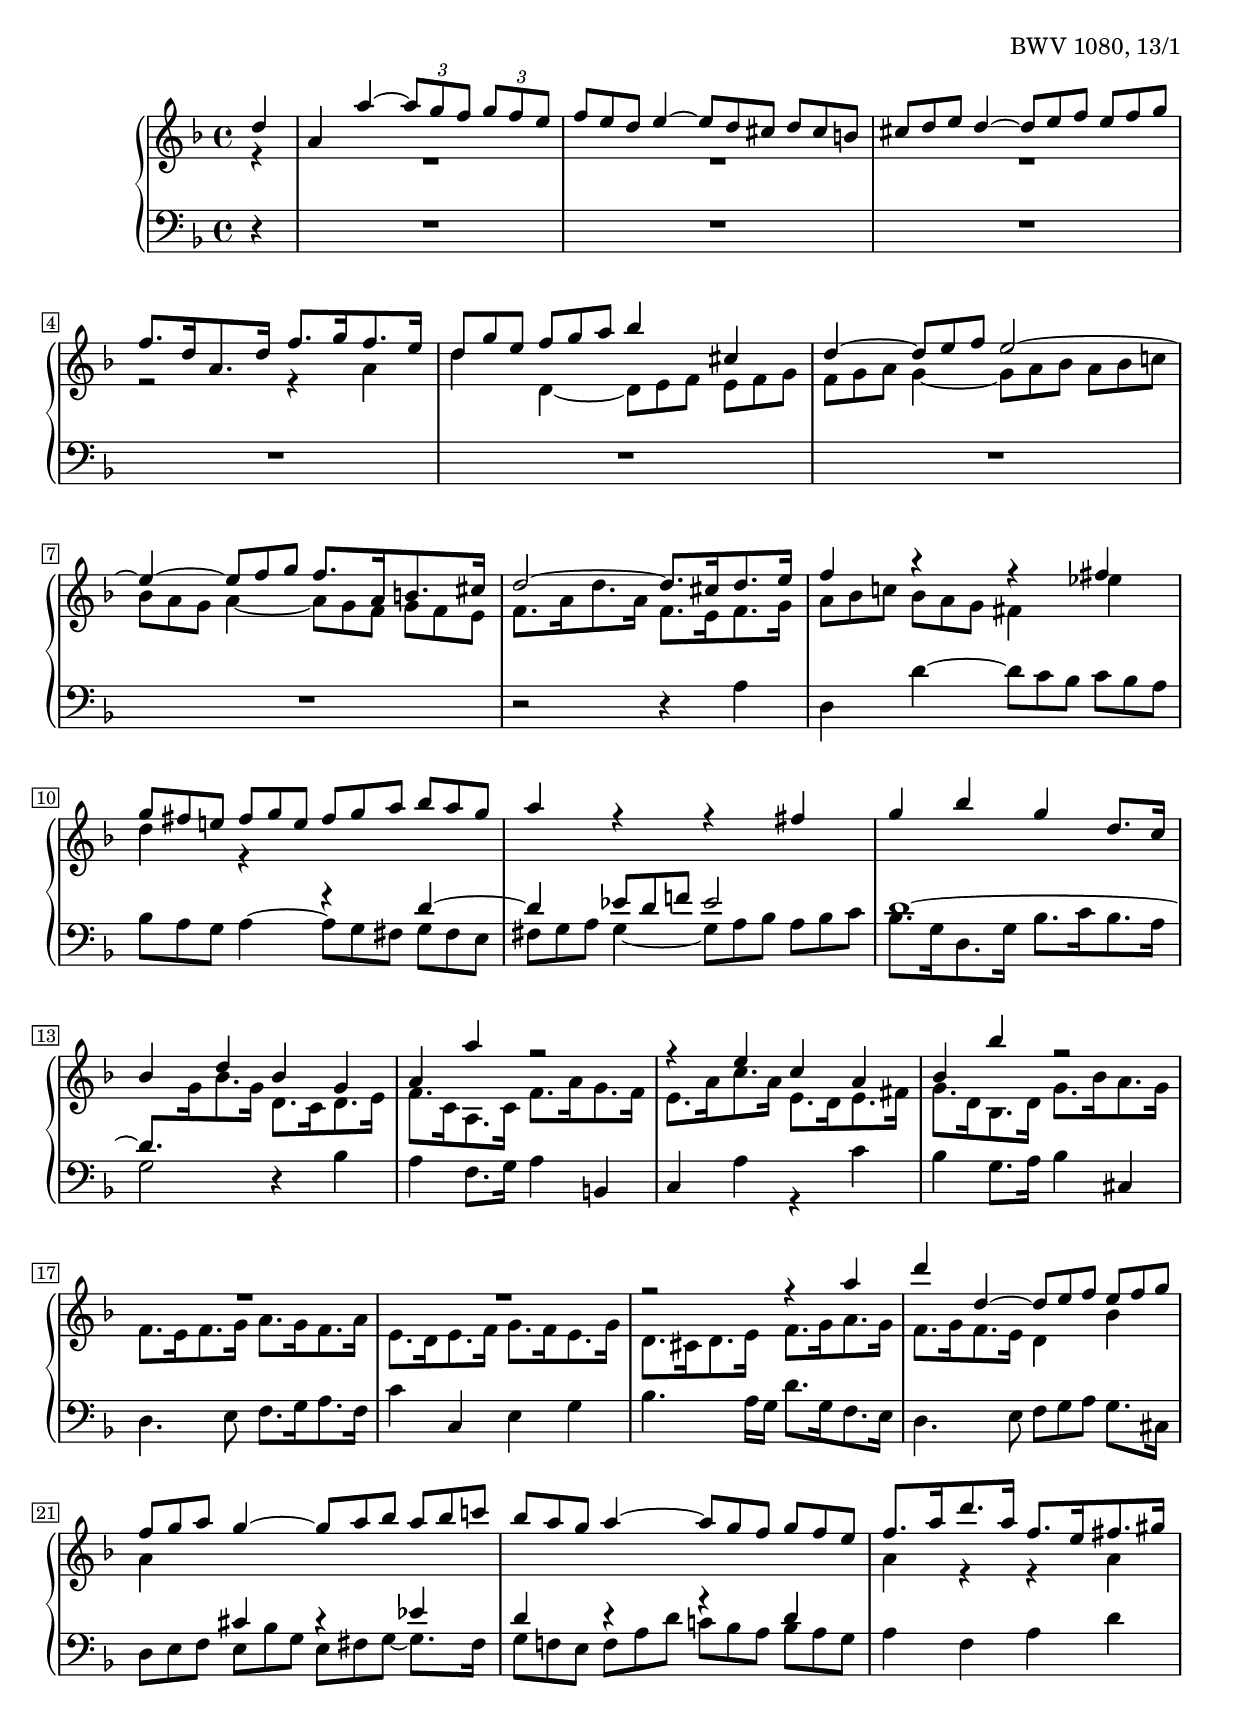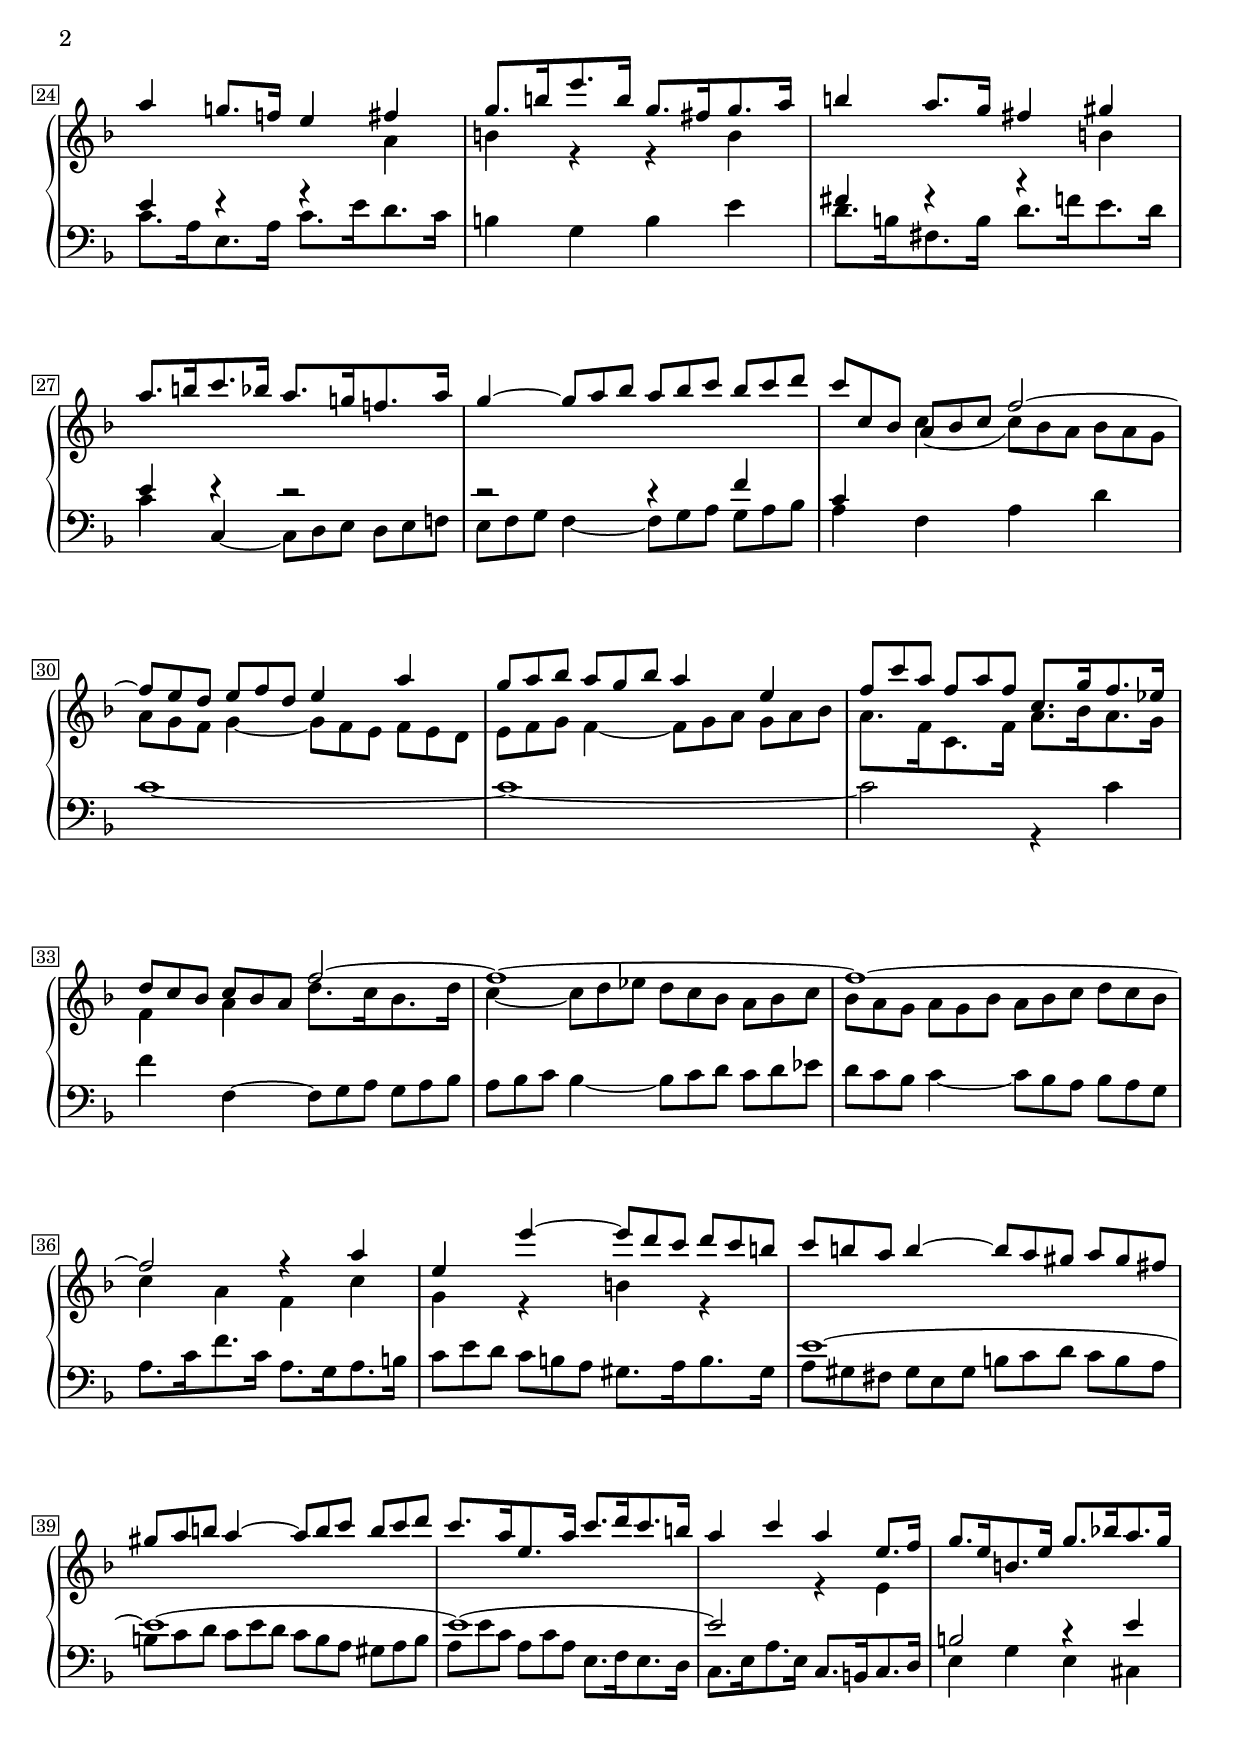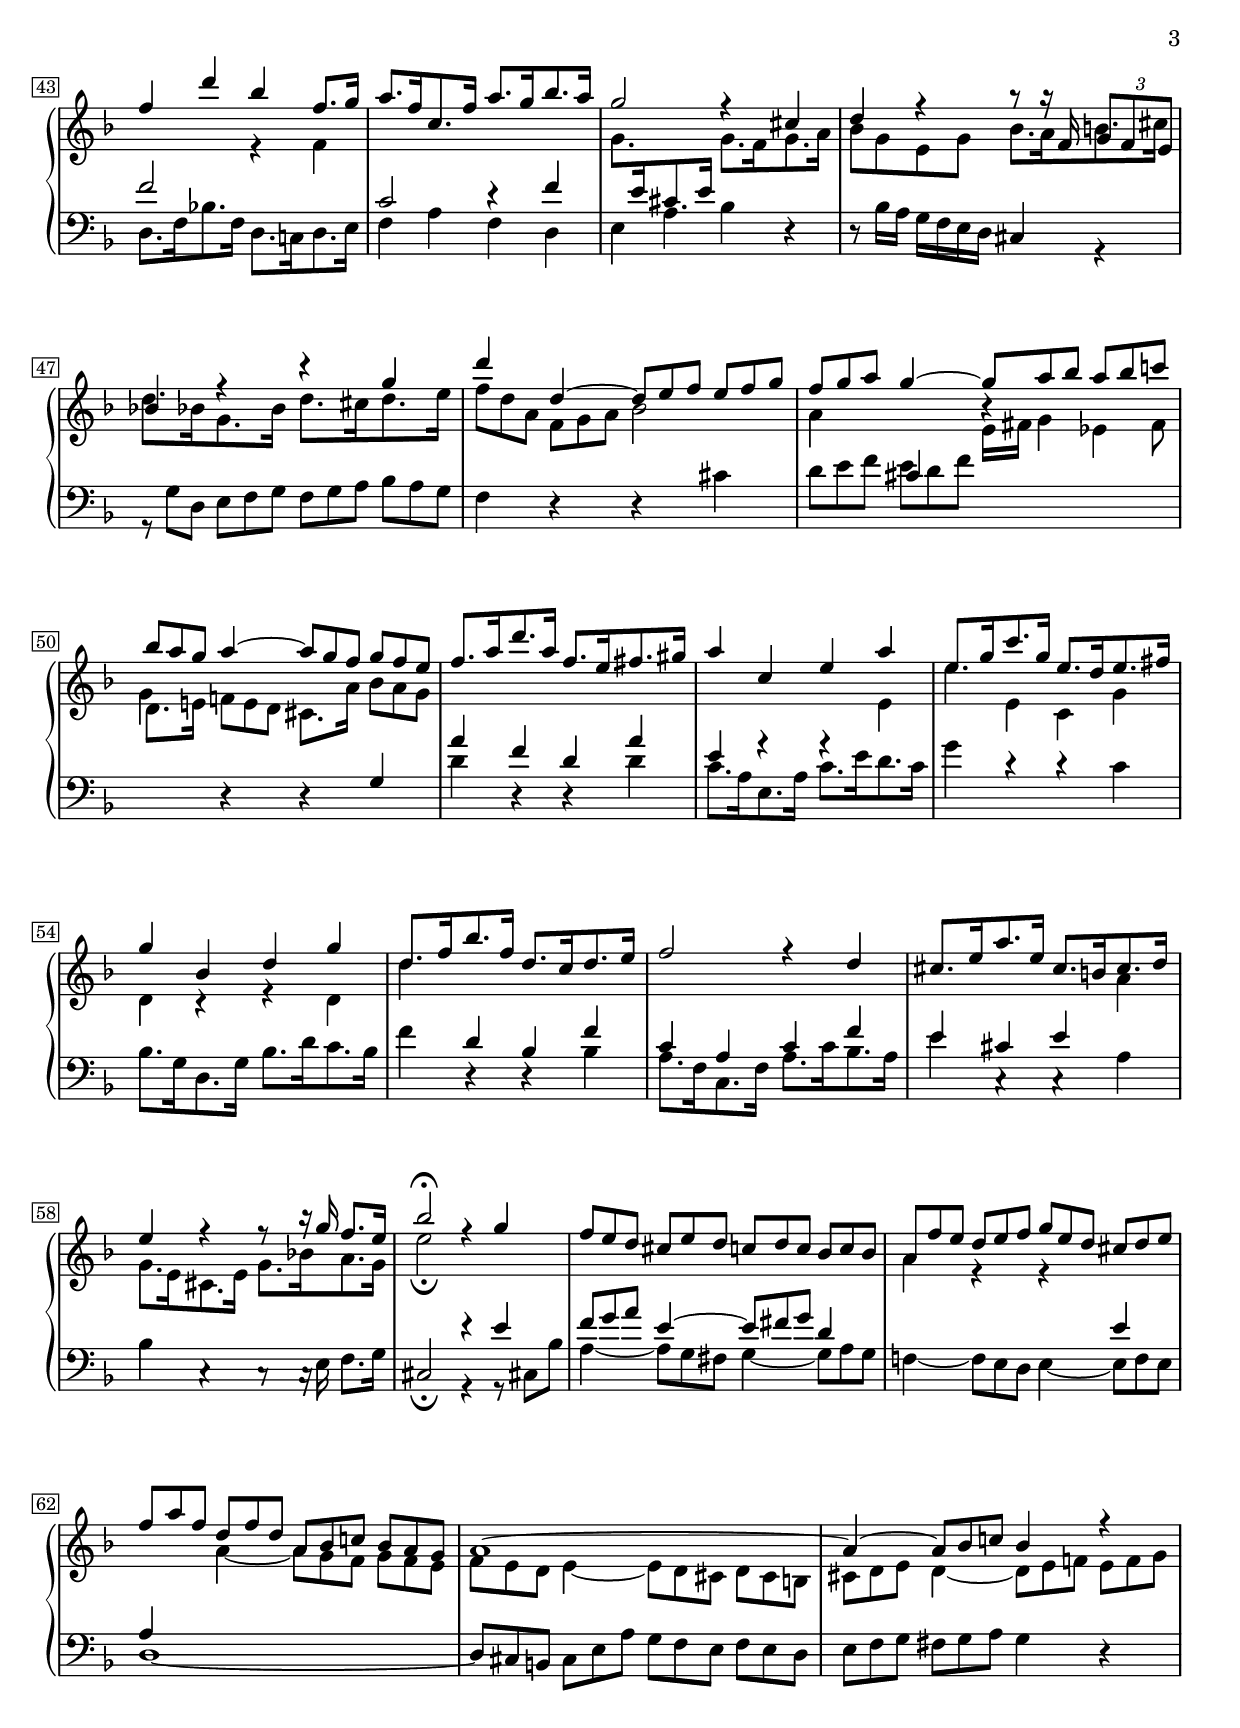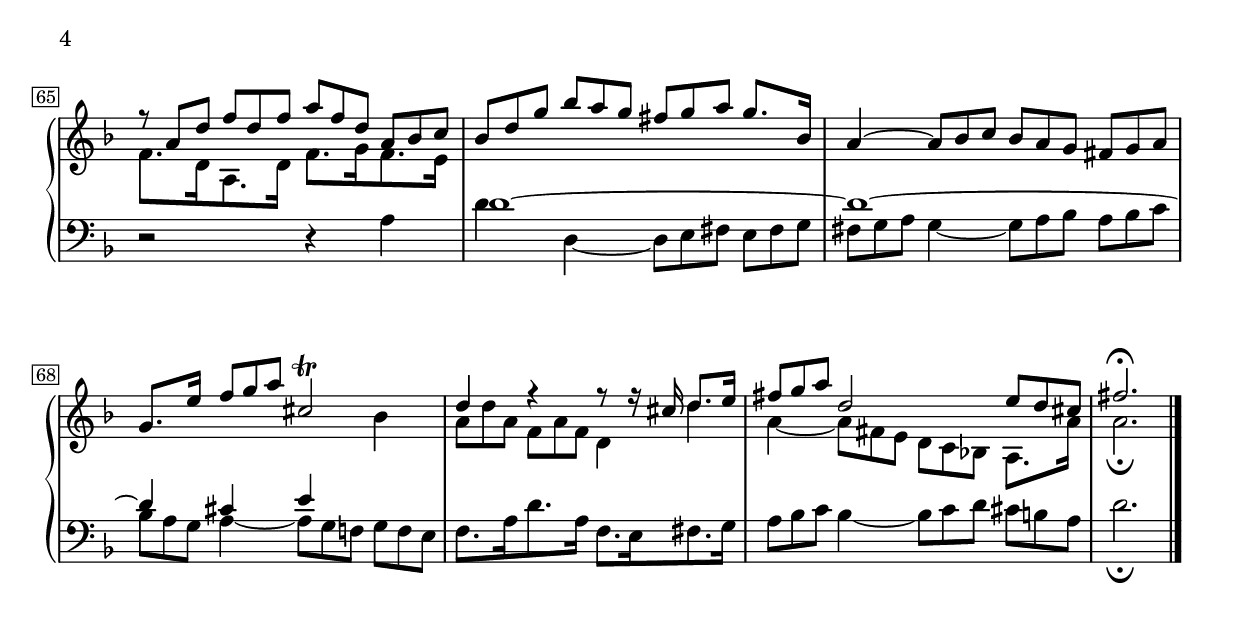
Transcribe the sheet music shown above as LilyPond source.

Global = {
  \key d \minor
  \time 4/4
  \include "../global.ly"
}

Sopran = \context Voice = "one" \relative c'' {
  \voiceOne
  \override TupletBracket.bracket-visibility = ##f
  \partial 4 d4
  %1
  | a a'~ \tuplet 3/2 { a8 g f } \tuplet 3/2 { g f e }
  | \override TupletNumber.transparent = ##t
    \tuplet 3/2 { f e d } e4~ \tuplet 3/2 { e8 d cis } \tuplet 3/2 { d cis b }
  | \tuplet 3/2 { cis d e } d4~ \tuplet 3/2 { d8 e f } \tuplet 3/2 { e f g }
  | f8.*8/9[ d16*4/3 a8.*8/9 d16*4/3] f8.*8/9[ g16*4/3 f8.*8/9 e16*4/3]
  %5
  | \tuplet 3/2 { d8 g e } \tuplet 3/2 { f g a } bes4 cis,
  | d4~ \tuplet 3/2 {d8 e f } e2~
  | e4~ \tuplet 3/2 { e8 f g } f8.*8/9[ a,16*4/3 b8.*8/9 cis16*4/3]
  | d2~ d8.*8/9[ cis16*4/3 d8.*8/9 e16*4/3]
  | f4 r r fis
  %10
  | \tuplet 3/2 { g8 fis e } \tuplet 3/2 { fis g e } \tuplet 3/2 { fis g a } \tuplet 3/2 { bes a g }
  | a4 r r fis
  | g bes g d8.*8/9 c16*4/3
  | bes4 d bes g
  | a a' r2
  %15
  | r4 e c a
  | bes bes' r2
  | R1*2
  | r2 r4 a
  %20
  | d d,~ \tuplet 3/2 { d8 e f } \tuplet 3/2 { e f g }
  | \tuplet 3/2 { f g a } g4~ \tuplet 3/2 {  g8 a bes a bes c
  | bes a g} a4~ \tuplet 3/2 { a8 g f g f e}
  | f8.*8/9[ a16*4/3 d8.*8/9 a16*4/3] f8.*8/9[ e16*4/3 fis8.*8/9 gis16*4/3]
  | a4 g!8.*8/9 f!16*4/3 e4 fis
  %25
  | g8.*8/9[ b16*4/3 e8.*8/9 b16*4/3] g8.*8/9[ fis16*4/3 g8.*8/9 a16*4/3]
  | b4 a8.*8/9 g16*4/3 fis4 gis
  | a8.*8/9[ b16*4/3 c8.*8/9 bes16*4/3] a8.*8/9[ g16*4/3 f8.*8/9 a16*4/3]
  | g4~ \tuplet 3/2 { g8 a bes a bes c bes c d
  | c c, bes a bes c} f2~
  %30
  | \tuplet 3/2 { f8 e d e f d} e4 a
  | \tuplet 3/2 { g8 a bes a g bes} a4 e
  | \tuplet 3/2 { f8 c' a f a f} c8.*8/9[ g'16*4/3 f8.*8/9 ees16*4/3]
  | \tuplet 3/2 { d8 c bes c bes a} f'2~
  | f1~
  %35
  | f~
  | f2 r4 a
  | e e'~ \tuplet 3/2 { e8 d c d c b
  | c b a} b4~ \tuplet 3/2 { b8 a gis a gis fis
  | gis a b} a4~ \tuplet 3/2 { a8 b c b c d}
  %40
  | c8.*8/9[ a16*4/3 e8.*8/9 a16*4/3] c8.*8/9[ d16*4/3 c8.*8/9 b16*4/3]
  | a4 c a e8.*8/9 f16*4/3
  | g8.*8/9[ e16*4/3 b8.*8/9 e16*4/3] g8.*8/9[ bes!16*4/3 a8.*8/9 g16*4/3]
  | f4 d' bes f8.*8/9 g16*4/3
  | a8.*8/9[ f16*4/3 c8.*8/9 f16*4/3] a8.*8/9[ g16*4/3 bes8.*8/9 a16*4/3]
  %45
  | g2 r4 cis,
  | d r r8*4/3 r16*2/3 f,
    \override TupletNumber.transparent = ##f
    \tuplet 3/2 { g8 f e }
    \override TupletNumber.transparent = ##t
  | bes'4 r r g'
  | d' d,~ \tuplet 3/2 { d8 e f e f g
  | f g a} g4~ \tuplet 3/2 { g8 a bes a bes c
  %50
  | bes a g} a4~ \tuplet 3/2 { a8 g f g f e}
  | f8.*8/9[ a16*4/3 d8.*8/9 a16*4/3] f8.*8/9[ e16*4/3 fis8.*8/9 gis16*4/3]
  | a4 c, e a
  | \mergeDifferentlyDottedOn
    e8.*8/9[ g16*4/3 c8.*8/9 g16*4/3] e8.*8/9[ d16*4/3 e8.*8/9 fis16*4/3]
  | g4 bes, d g
  %55
  | d8.*8/9[ f16*4/3 bes8.*8/9 f16*4/3] d8.*8/9[ c16*4/3 d8.*8/9 e16*4/3]
  | f2 r4 d
  | cis8.*8/9[ e16*4/3 a8.*8/9 e16*4/3] cis8.*8/9[ b16*4/3 cis8.*8/9 d16*4/3]
  | e4 r r8*4/3 r16*2/3 g f8.*8/9 e16*4/3
  | bes'2\fermata r4 g
  %60
  | \tuplet 3/2 { f8 e d cis e d c d c bes c bes
  | a f' e d e f g e d cis d e
  | f a f d f d a bes c bes a g}
  | a1~
  | \tieDown a4^~ \tuplet 3/2 { a8 bes c} bes4 r \tieNeutral
  %65
  | \tuplet 3/2 { r8 a d f d f a f d a bes c
  | bes d g bes a g fis g a} g8.*8/9 bes,16*4/3
  | a4^~ \tuplet 3/2 { a8 bes c bes a g fis g a}
  | g8.*8/9 e'16*4/3 \tuplet 3/2 { f8 g a} cis,2\trill
  | d4 r r8*4/3 r16*2/3 cis d8.*8/9 e16*4/3
  %70
  | \tuplet 3/2 { fis8 g a} d,2 \tuplet 3/2 { e8 d cis}
  | fis2.\fermata
  \bar "|."
}

Alto = \context Voice = "two" \relative c' {
  \voiceTwo
  \override TupletBracket.bracket-visibility = ##f
  \override TupletNumber.transparent = ##t
  \partial 4 r4
  | R1*3 %1 to 3
  | r2 r4 a'
  %5
  | d d,~ \tuplet 3/2 { d8 e f } \tuplet 3/2 {  e f g }
  | \tuplet 3/2 { f g a } g4~ \tuplet 3/2 { g8 a bes } \tuplet 3/2 { a bes c }
  | \tuplet 3/2 { bes a g } a4~ \tuplet 3/2 { a8 g f } \tuplet 3/2 { g f e }
  | f8.*8/9[ a16*4/3 d8.*8/9 a16*4/3] f8.*8/9[ e16*4/3 f8.*8/9 g16*4/3]
  | \tuplet 3/2 { a8 bes c } \tuplet 3/2 { bes a g } fis4 ees'
  %10
  | d r
    \change Staff = "lower"
    \stemUp\tieUp
    f,\rest d~
  | d \tuplet 3/2 { ees8 d f } ees2
  | d1~
  | d8.*8/9[
    \change Staff = "upper"
    \stemDown\tieDown
    g16*4/3 bes8.*8/9 g16*4/3] d8.*8/9[ c16*4/3 d8.*8/9 e16*4/3]
  | f8.*8/9[ c16*4/3 a8.*8/9 c16*4/3] f8.*8/9[ a16*4/3 g8.*8/9 f16*4/3]
  %15
  | e8.*8/9[ a16*4/3 c8.*8/9 a16*4/3] e8.*8/9[ d16*4/3 e8.*8/9 fis16*4/3]
  | g8.*8/9[ d16*4/3 bes8.*8/9 d16*4/3] g8.*8/9[ bes16*4/3 a8.*8/9 g16*4/3]
  | f8.*8/9[ e16*4/3 f8.*8/9 g16*4/3] a8.*8/9[ g16*4/3 f8.*8/9 a16*4/3]
  | e8.*8/9[ d16*4/3 e8.*8/9 f16*4/3] g8.*8/9[ f16*4/3 e8.*8/9 g16*4/3]
  | d8.*8/9[ cis16*4/3 d8.*8/9 e16*4/3] f8.*8/9[ g16*4/3 a8.*8/9 g16*4/3]
  %20
  | f8.*8/9[ g16*4/3 f8.*8/9 e16*4/3] d4 bes'
  | a
    \change Staff = "lower"
    \stemUp\tieUp
    cis, c\rest ees
  | d d\rest g\rest d
    \change Staff = "upper"
    \stemDown\tieDown
  | a' r r a
  | \change Staff = "lower"
    \stemUp\tieUp
    e e\rest g\rest
    \change Staff = "upper"
    \stemDown\tieDown
    a
  %25
  | b r r b
  | \change Staff = "lower"
    \stemUp\tieUp
    fis f\rest b\rest
    \change Staff = "upper"
    \stemDown\tieDown
    b
  | \change Staff = "lower"
    \stemUp\tieUp
    e, e\rest d2\rest
  | d\rest d4\rest f
  | c
    \change Staff = "upper"
    \stemDown\tieDown
    \shape #'((0 . -1) (0 . -1) (0 . -1) (0 . 0)) Tie
    c'~ \tuplet 3/2 { c8 bes a } \tuplet 3/2 { bes a g }
  %30
  | \tuplet 3/2 { a g f } g4~ \tuplet 3/2 { g8 f e } \tuplet 3/2 { f e d }
  | \tuplet 3/2 { e f g } f4~ \tuplet 3/2 { f8 g a } \tuplet 3/2 { g a bes }
  | a8.*8/9[ f16*4/3 c8.*8/9 f16*4/3] a8.*8/9[ bes16*4/3 a8.*8/9 g16*4/3]
  | f4 a d8.*8/9[ c16*4/3 bes8.*8/9 d16*4/3]
  | c4~ \tuplet 3/2 { c8 d ees } \tuplet 3/2 { d c bes } \tuplet 3/2 { a bes c }
  %35
  | \tuplet 3/2 { bes a g } \tuplet 3/2 { a g bes } \tuplet 3/2 { a bes c } \tuplet 3/2 { d c bes }
  | c4 a f c'
  | g r b r
  | \change Staff = "lower"
    \stemUp\tieUp
    \shape #'((0 . 0) (0 . 0.5) (0 . 0.5) (0 . 0)) Tie e,1~
  | \shape #'((0 . 0) (0 . 0.5) (0 . 0.5) (0 . 0)) Tie e~
  %40
  | \shape #'((0 . 0) (0 . 0.5) (0 . 0.5) (0 . 0)) Tie e~
  | e2
    \change Staff = "upper"
    \stemDown\tieDown
    r4 e
  | \change Staff = "lower"
    \stemUp\tieUp
    b2 c4\rest e
  | f2
    \change Staff = "upper"
    \stemDown\tieDown
    r4 f
  | \change Staff = "lower"
    \stemUp\tieUp
    c2 d4\rest f
  %45
  | \change Staff = "upper"
    \stemDown\tieDown
    g8.*8/9[
    \change Staff = "lower"
    \stemUp\tieUp
    e16*4/3 cis8.*8/9 e16*4/3]
    \change Staff = "upper"
    \stemDown\tieDown
    g8.*8/9[ f16*4/3 g8.*8/9 a16*4/3]
  | bes8[ g e g] bes8.*8/9[ a16*4/3 b8.*8/9 cis16*4/3]
  | d8.*8/9[ bes!16*4/3 g8.*8/9 bes16*4/3] d8.*8/9[ cis16*4/3 d8.*8/9 e16*4/3]
  | \tuplet 3/2 { f8 d a } \tuplet 3/2 { f g a } bes2
  | a4
    \change Staff = "lower"
    \stemUp
    \once\override NoteColumn.force-hshift = #0.3 cis,
    \change Staff = "upper"
    \stemDown
    b'\rest ees,
  %50
  | d8.*8/9 e!16*4/3 \tuplet 3/2 { f8 e d } cis8.*8/9 a'16*4/3 \tuplet 3/2 { bes8 a g }
  | \change Staff = "lower"
    \stemUp
    a4 f d a'
  | e g\rest g\rest
    \change Staff = "upper"
    \stemDown
    e
  | e' e, c g'
  | d r r d
  %55
  | d'
    \change Staff = "lower"
    \stemUp
    d, bes f'
  | c a c f
  | e cis e
    \change Staff = "upper"
    \stemDown
    a
  | g8.*8/9[ e16*4/3 cis8.*8/9 e16*4/3] g8.*8/9[ bes16*4/3 a8.*8/9 g16*4/3]
  | e'2\fermata
    \change Staff = "lower"
    \stemUp\tieUp
    e,4\rest e
  %60
  | \tuplet 3/2 { f8 g a } e4~ \tuplet 3/2 { e8 fis g } d4
  | \change Staff = "upper"
    \stemDown
    a' r r
    \change Staff = "lower"
    \stemUp
    e
  | a,
    \change Staff = "upper"
    \stemDown\tieDown
    a'_~ \tuplet 3/2 { a8 g f } \tuplet 3/2 { g f e }
  | \tuplet 3/2 { f e d } e4~ \tuplet 3/2 { e8 d cis} \tuplet 3/2 { d cis b }
  | \tuplet 3/2 { cis d e } d4~ \tuplet 3/2 { d8 e f } \tuplet 3/2 { e f g }
  %65
  | f8.*8/9[ d16*4/3 a8.*8/9 d16*4/3] f8.*8/9[ g16*4/3 f8.*8/9 e16*4/3]
  | \change Staff = "lower"
    \stemUp\tieUp
    \once\override NoteColumn.force-hshift = #1 d1~
  | d~
  | d4 cis e
    \change Staff = "upper"
    \stemDown
    bes'
  | \tuplet 3/2 { a8 d a } \tuplet 3/2 { f a f} d4
    \mergeDifferentlyDottedOn
    d'
  %70
  | a_~ \tuplet 3/2 { a8 fis e } \tuplet 3/2 { d c bes! } a8.*8/9 a'16*4/3
  | a2.\fermata
  \bar "|."
}

Bass = \context Voice = "four" \relative c {
  \voiceFour
  \override TupletBracket.bracket-visibility = ##f
  \override TupletNumber.transparent = ##t
  \partial 4 d4\rest
  | \override MultiMeasureRest.staff-position = #0
    R1*7
  | d2\rest d4\rest a'
  | d, d'^~ \tuplet 3/2 { d8 c bes c bes a
  %10
  | bes a g} a4^~ \tuplet 3/2 { a8 g fis g fis e
  | fis g a} g4~ \tuplet 3/2 { g8 a bes a bes c}
  | bes8.*8/9[ g16*4/3 d8.*8/9 g16*4/3] bes8.*8/9[ c16*4/3 bes8.*8/9 a16*4/3]
  | g2 d4\rest bes'
  | \stemNeutral a f8.*8/9 g16*4/3 a4 b,
  %15
  | c a' r c
  | bes g8.*8/9 a16*4/3 bes4 cis,
  | d4. e8 f8.*8/9[ g16*4/3 a8.*8/9 f16*4/3]
  | c'4 c, e g
  | bes4.*10/9 a16*2/3 g d'8.*8/9[ g,16*4/3 f8.*8/9 e16*4/3]
  %20
  | d4.*10/9 e8*2/3 \tuplet 3/2 { f8 g a} g8.*8/9 cis,16*4/3
  | \tuplet 3/2 { d8 e f e bes' g e fis g~} g8.*8/9 fis16*4/3
  | \tuplet 3/2 { g8 f! e f a d c bes a bes a g}
  | a4 f a d
  | c8.*8/9[ a16*4/3 e8.*8/9 a16*4/3] c8.*8/9[ e16*4/3 d8.*8/9 c16*4/3]
  %25
  | b4 g b e
  | d8.*8/9[ b16*4/3 fis8.*8/9 b16*4/3] d8.*8/9[ f!16*4/3 e8.*8/9 d16*4/3]
  | c4 c,~ \tuplet 3/2 { c8 d e d e f
  | e f g} f4~ \tuplet 3/2 { f8 g a g a bes}
  | a4 f a d
  %30
  | c1~
  | c~
  | c2 r4 c
  | f f,^~ \tuplet 3/2 { f8 g a g a bes
  | a bes c} bes4~ \tuplet 3/2 { bes8 c d c d ees
  %35
  | d c bes} c4~ \tuplet 3/2 { c8 bes a bes a g}
  | a8.*8/9[ c16*4/3 f8.*8/9 c16*4/3] a8.*8/9[ g16*4/3 a8.*8/9 b16*4/3]
  | \tuplet 3/2 { c8 e d c b a} gis8.*8/9[ a16*4/3 b8.*8/9 gis16*4/3]
  | \tuplet 3/2 { a8 gis fis gis e gis b c d c b a
  | b c d c e d c b a gis a b
  %40
  | a e' c a c a} e8.*8/9[ f16*4/3 e8.*8/9 d16*4/3]
  | c8.*8/9[ e16*4/3 a8.*8/9 e16*4/3] c8.*8/9[ b16*4/3 c8.*8/9 d16*4/3]
  | e4 g e \stemDown cis
  | \stemNeutral
    d8.*8/9[ f16*4/3 bes8.*8/9 f16*4/3] d8.*8/9[ c16*4/3 d8.*8/9 e16*4/3]
  | f4 a f d
  %45
  | e a bes d,\rest
  | d8\rest bes'16 a g f e d cis4 r
  | \tuplet 3/2 { r8 g' d e f g f g a bes a g }
  | f4 d\rest d\rest cis'
  | \tuplet 3/2 { d8 e f e d f }
    \change Staff = "upper"
    \stemDown
    e16*2/3 fis g4*4/3 fis8*2/3
  %50
  | g4
    \change Staff = "lower"
    \stemUp
    d,\rest d\rest \clef bass g
  | \stemDown d' d,\rest d\rest d' \stemNeutral
  | c8.*8/9[ a16*4/3 e8.*8/9 a16*4/3] c8.*8/9[ e16*4/3 d8.*8/9 c16*4/3]
  | g'4 c,\rest c\rest c
  | bes8.*8/9[ g16*4/3 d8.*8/9 g16*4/3] bes8.*8/9[ d16*4/3 c8.*8/9 bes16*4/3]
  %55
  | f'4 d,\rest d\rest bes'
  | a8.*8/9[ f16*4/3 c8.*8/9 f16*4/3] a8.*8/9[ c16*4/3 bes8.*8/9 a16*4/3]
  | e'4 c,\rest c\rest a'
  | bes c,\rest c8*4/3\rest c16*2/3\rest e f8.*8/9 g16*4/3
  | cis,2\fermata r4 \tuplet 3/2 { r8 cis! bes'}
  %60
  | a4~ \tuplet 3/2 { a8 g fis} g4~ \tuplet 3/2 { g8 a g}
  | f!4~ \tuplet 3/2 { f8 e d} e4~ \tuplet 3/2 { e8 f e}
  | d1~
  | \tuplet 3/2 { d8 cis b cis e a g f e f e d
  | e f g fis g a} g4 d\rest
  %65
  | d2\rest d4\rest a'
  | \once\override NoteColumn.force-hshift = #0 d
    d,~ \tuplet 3/2 { d8 e fis e fis g
  | fis g a} g4~ \tuplet 3/2 { g8 a bes a bes c
  | bes a g} a4~ \tuplet 3/2 { a8 g f g f e}
  | f8.*8/9[ a16*4/3 d8.*8/9 a16*4/3] f8.*8/9[ e16*4/3 fis8.*8/9 g16*4/3]
  %70
  | \tuplet 3/2 { a8 bes c} bes4~ \tuplet 3/2 { bes8 c d cis b a}
  | d2.\fermata
  \bar "|."
}

\score {
  \new PianoStaff
  <<
    \accidentalStyle Score.piano
    \context Staff = "upper" <<
      \set Staff.midiInstrument = #"acoustic grand"
      \Global
      \clef treble
      \Sopran
      \Alto
    >>
    \context Staff = "lower" <<
      \set Staff.midiInstrument = #"acoustic grand"
      \Global
      \clef bass
      \Bass
    >>
  >>
  \header {
    %composer = "Johann Sebastian Bach"
    opus = "BWV 1080, 13/1"
    subtitle = "[rectus]"
    title = \markup {
      Contrapunctus [XIII]
    }
  }
  \layout { }
  \midi { }
}
